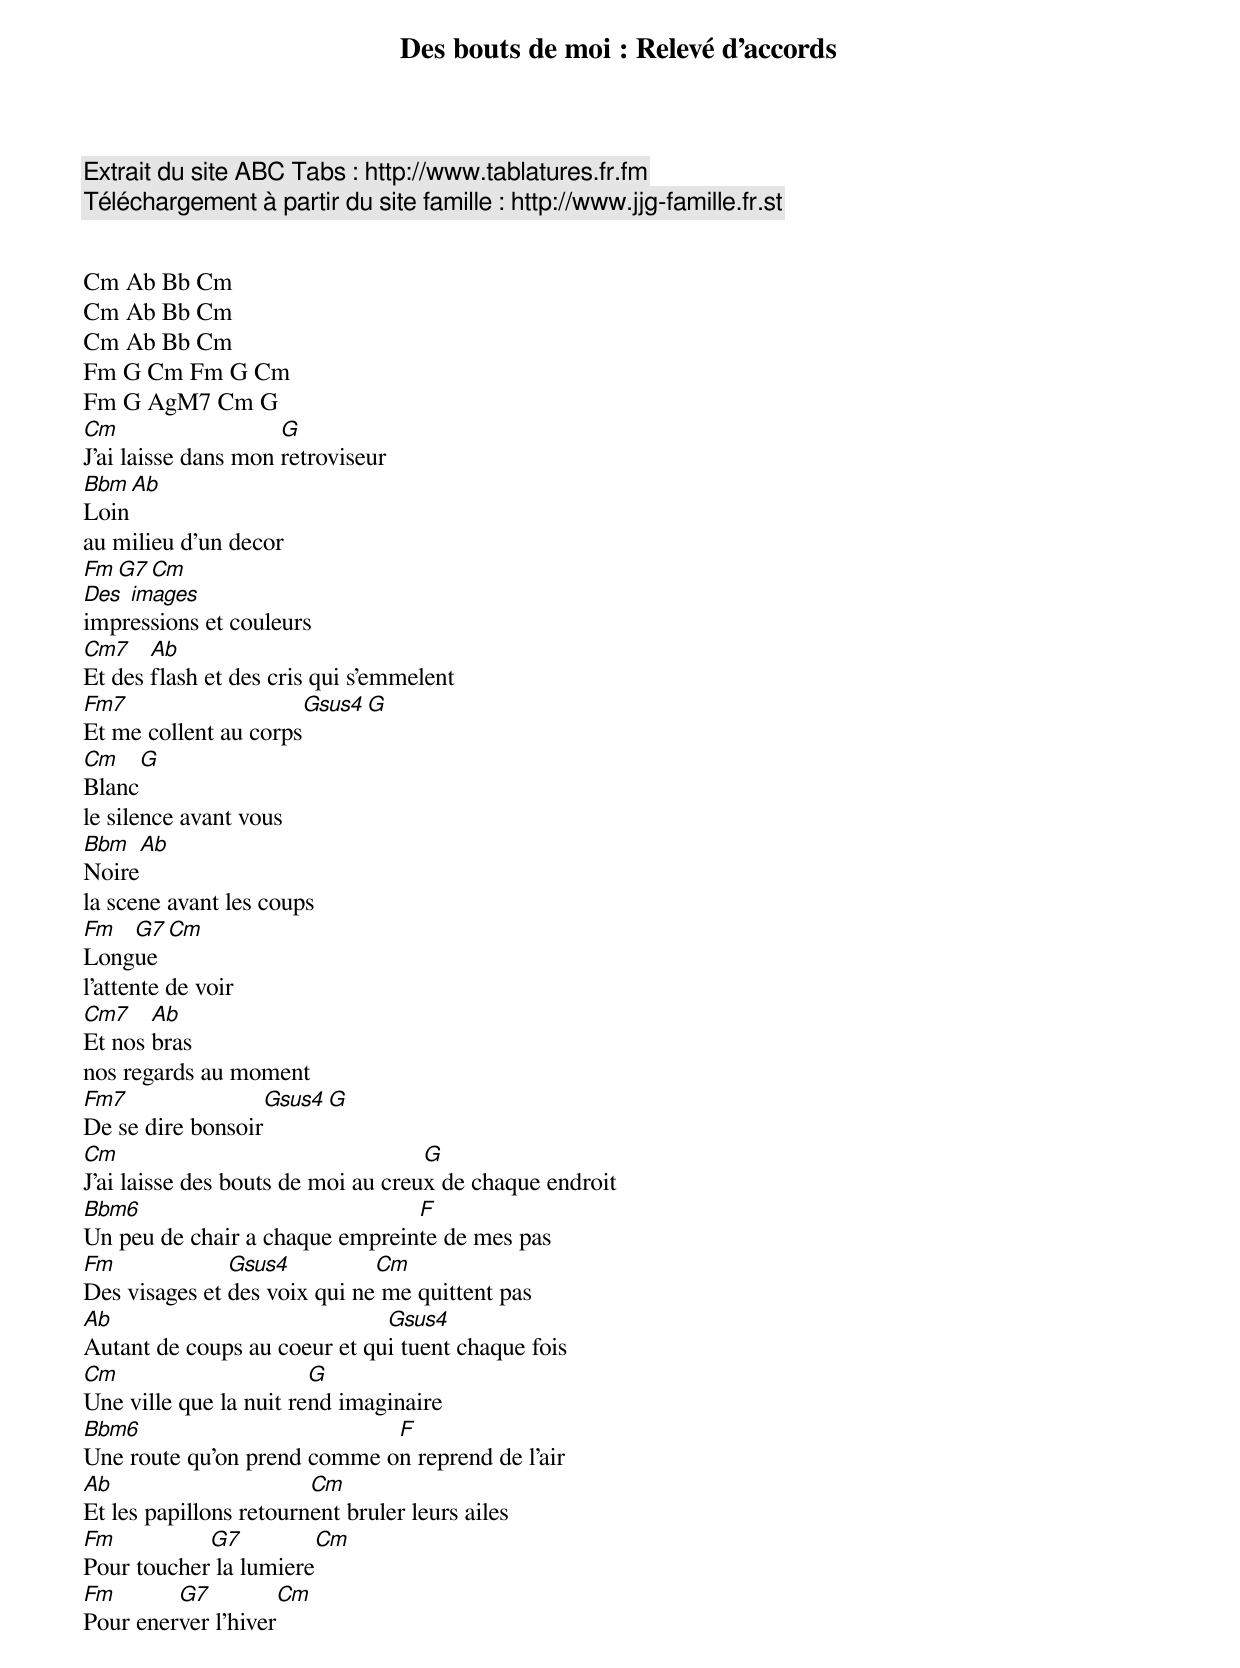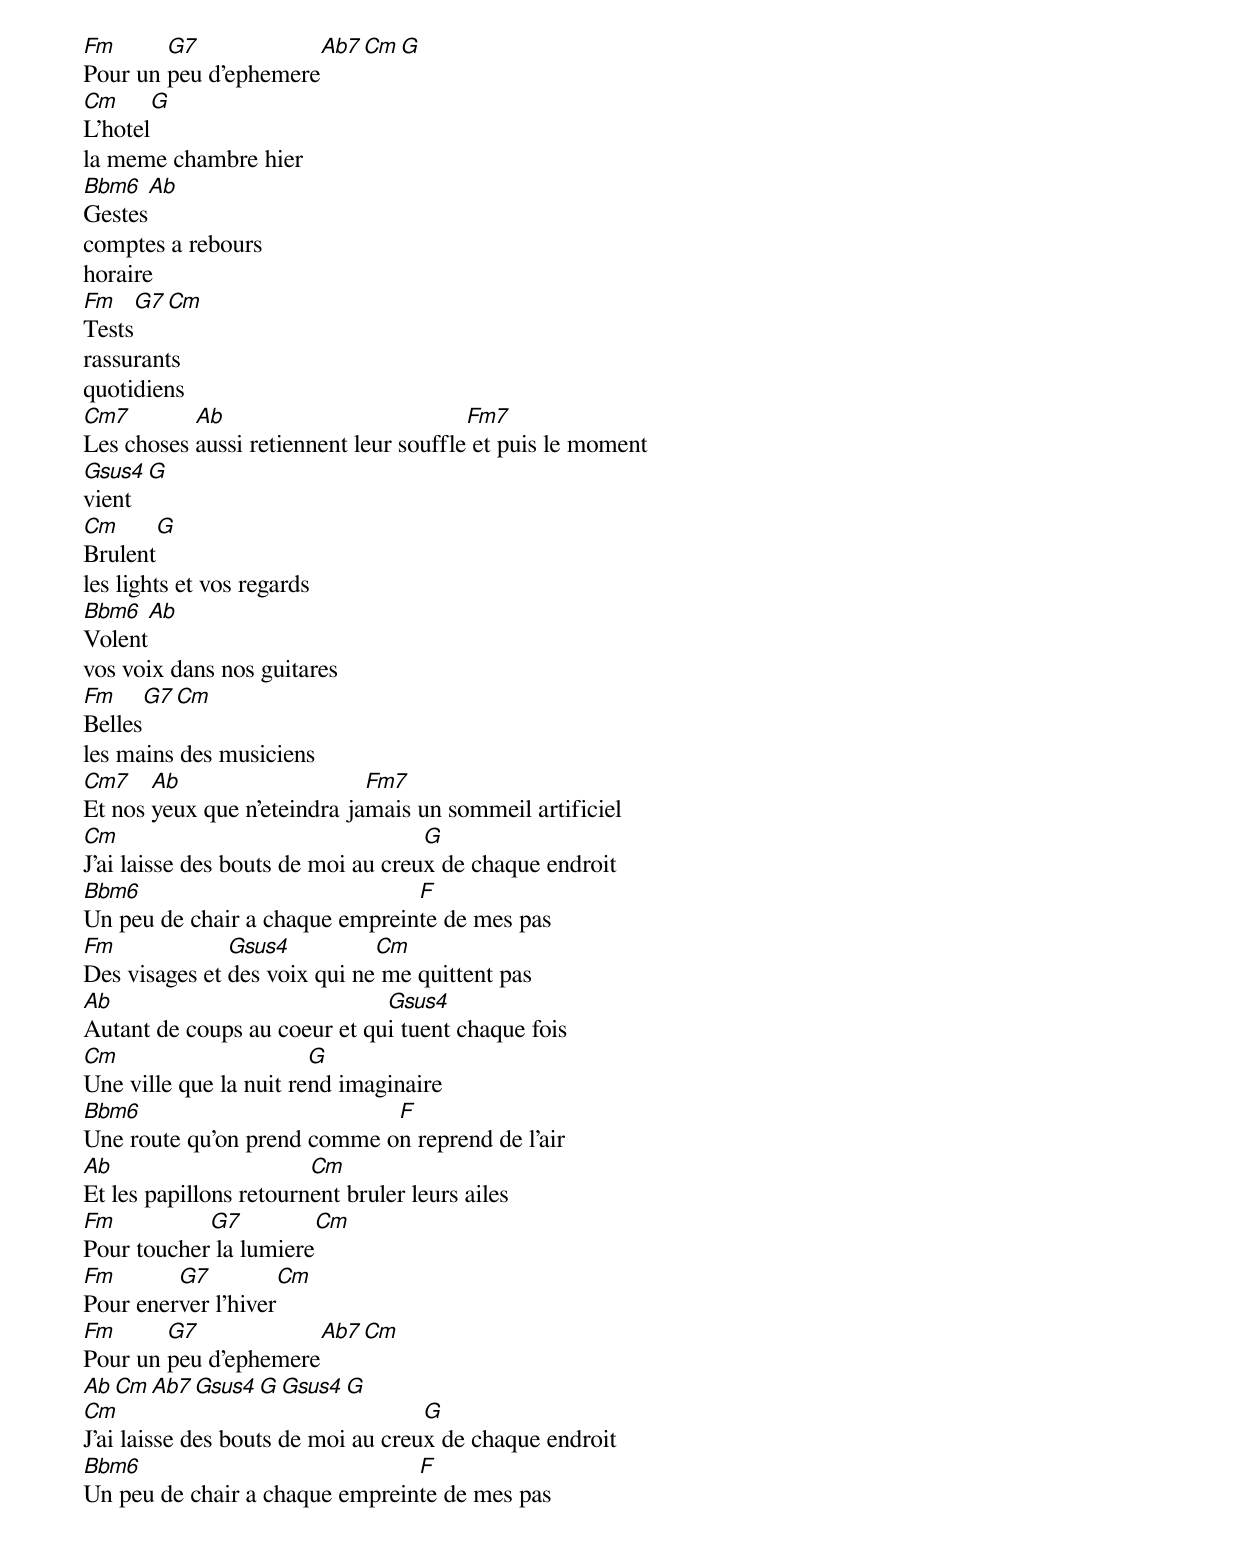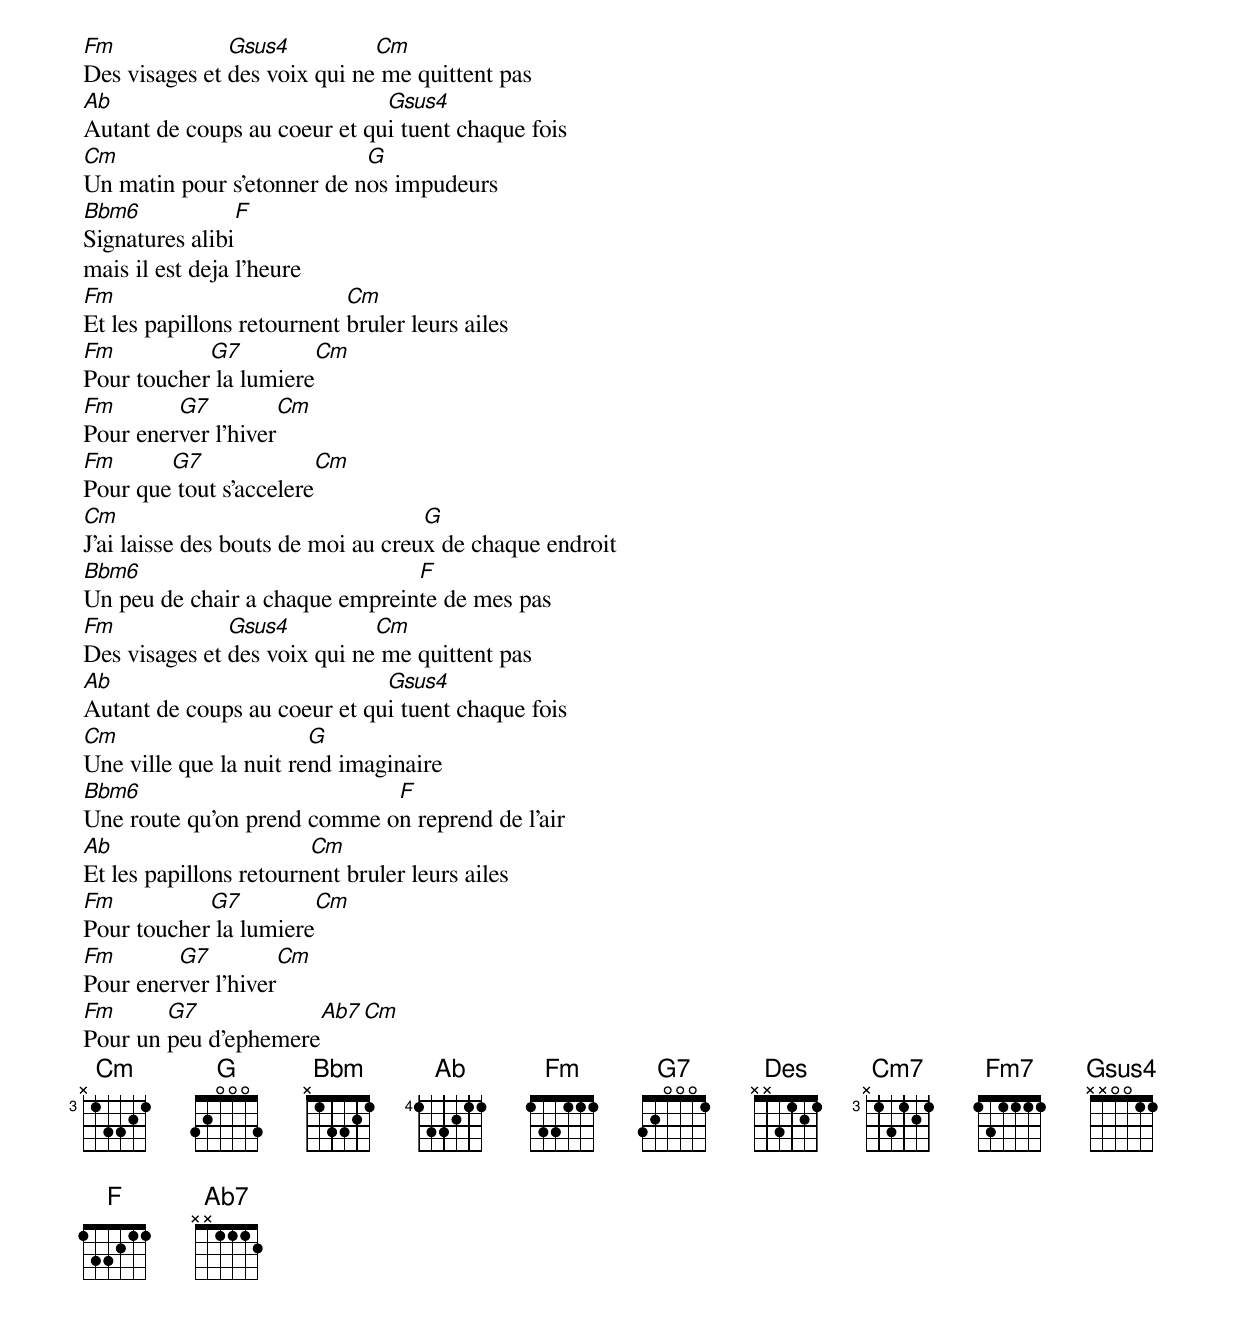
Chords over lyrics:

Des bouts de moi : Relevé d'accords

Extrait du site ABC Tabs : http://www.tablatures.fr.fm
Téléchargement à partir du site famille : http://www.jjg-famille.fr.st


Cm Ab Bb Cm
Cm Ab Bb Cm
Cm Ab Bb Cm
Fm G Cm Fm G Cm
Fm G AgM7 Cm G
Cm                   G
J'ai laisse dans mon retroviseur
Bbm                  Ab
Loin
au milieu d'un decor
Fm    G7               Cm
Des images
impressions et couleurs
Cm7    Ab
Et des flash et des cris qui s'emmelent
Fm7                   Gsus4 G
Et me collent au corps
Cm                 G
Blanc
le silence avant vous
Bbm                       Ab
Noire
la scene avant les coups
Fm  G7            Cm
Longue
l'attente de voir
Cm7    Ab
Et nos bras
nos regards au moment
Fm7               Gsus4 G
De se dire bonsoir
Cm                                  G
J'ai laisse des bouts de moi au creux de chaque endroit
Bbm6                            F
Un peu de chair a chaque empreinte de mes pas
Fm             Gsus4          Cm
Des visages et des voix qui ne me quittent pas
Ab                            Gsus4
Autant de coups au coeur et qui tuent chaque fois
Cm                      G
Une ville que la nuit rend imaginaire
Bbm6                         F
Une route qu'on prend comme on reprend de l'air
Ab                      Cm
Et les papillons retournent bruler leurs ailes
Fm          G7         Cm
Pour toucher la lumiere
Fm       G7         Cm
Pour enerver l'hiver
Fm      G7            Ab7 Cm G
Pour un peu d'ephemere
Cm                       G
L'hotel
la meme chambre hier
Bbm6                       Ab
Gestes
comptes a rebours
horaire
Fm   G7            Cm
Tests
rassurants
quotidiens
Cm7        Ab                           Fm7
Les choses aussi retiennent leur souffle et puis le moment
Gsus4 G
vient
Cm                           G
Brulent
les lights et vos regards
Bbm6                      Ab
Volent
vos voix dans nos guitares
Fm    G7              Cm
Belles
les mains des musiciens
Cm7    Ab                    Fm7
Et nos yeux que n'eteindra jamais un sommeil artificiel
Cm                                  G
J'ai laisse des bouts de moi au creux de chaque endroit
Bbm6                            F
Un peu de chair a chaque empreinte de mes pas
Fm             Gsus4          Cm
Des visages et des voix qui ne me quittent pas
Ab                            Gsus4
Autant de coups au coeur et qui tuent chaque fois
Cm                      G
Une ville que la nuit rend imaginaire
Bbm6                         F
Une route qu'on prend comme on reprend de l'air
Ab                      Cm
Et les papillons retournent bruler leurs ailes
Fm          G7         Cm
Pour toucher la lumiere
Fm       G7         Cm
Pour enerver l'hiver
Fm      G7            Ab7 Cm
Pour un peu d'ephemere
Ab Cm Ab7 Gsus4 G Gsus4 G
Cm                                  G
J'ai laisse des bouts de moi au creux de chaque endroit
Bbm6                            F
Un peu de chair a chaque empreinte de mes pas
Fm             Gsus4          Cm
Des visages et des voix qui ne me quittent pas
Ab                            Gsus4
Autant de coups au coeur et qui tuent chaque fois
Cm                          G
Un matin pour s'etonner de nos impudeurs
Bbm6                        F
Signatures alibi
mais il est deja l'heure
Fm                          Cm
Et les papillons retournent bruler leurs ailes
Fm          G7         Cm
Pour toucher la lumiere
Fm       G7         Cm
Pour enerver l'hiver
Fm      G7              Cm
Pour que tout s'accelere
Cm                                  G
J'ai laisse des bouts de moi au creux de chaque endroit
Bbm6                            F
Un peu de chair a chaque empreinte de mes pas
Fm             Gsus4          Cm
Des visages et des voix qui ne me quittent pas
Ab                            Gsus4
Autant de coups au coeur et qui tuent chaque fois
Cm                      G
Une ville que la nuit rend imaginaire
Bbm6                         F
Une route qu'on prend comme on reprend de l'air
Ab                      Cm
Et les papillons retournent bruler leurs ailes
Fm          G7         Cm
Pour toucher la lumiere
Fm       G7         Cm
Pour enerver l'hiver
Fm      G7            Ab7 Cm
Pour un peu d'ephemere
